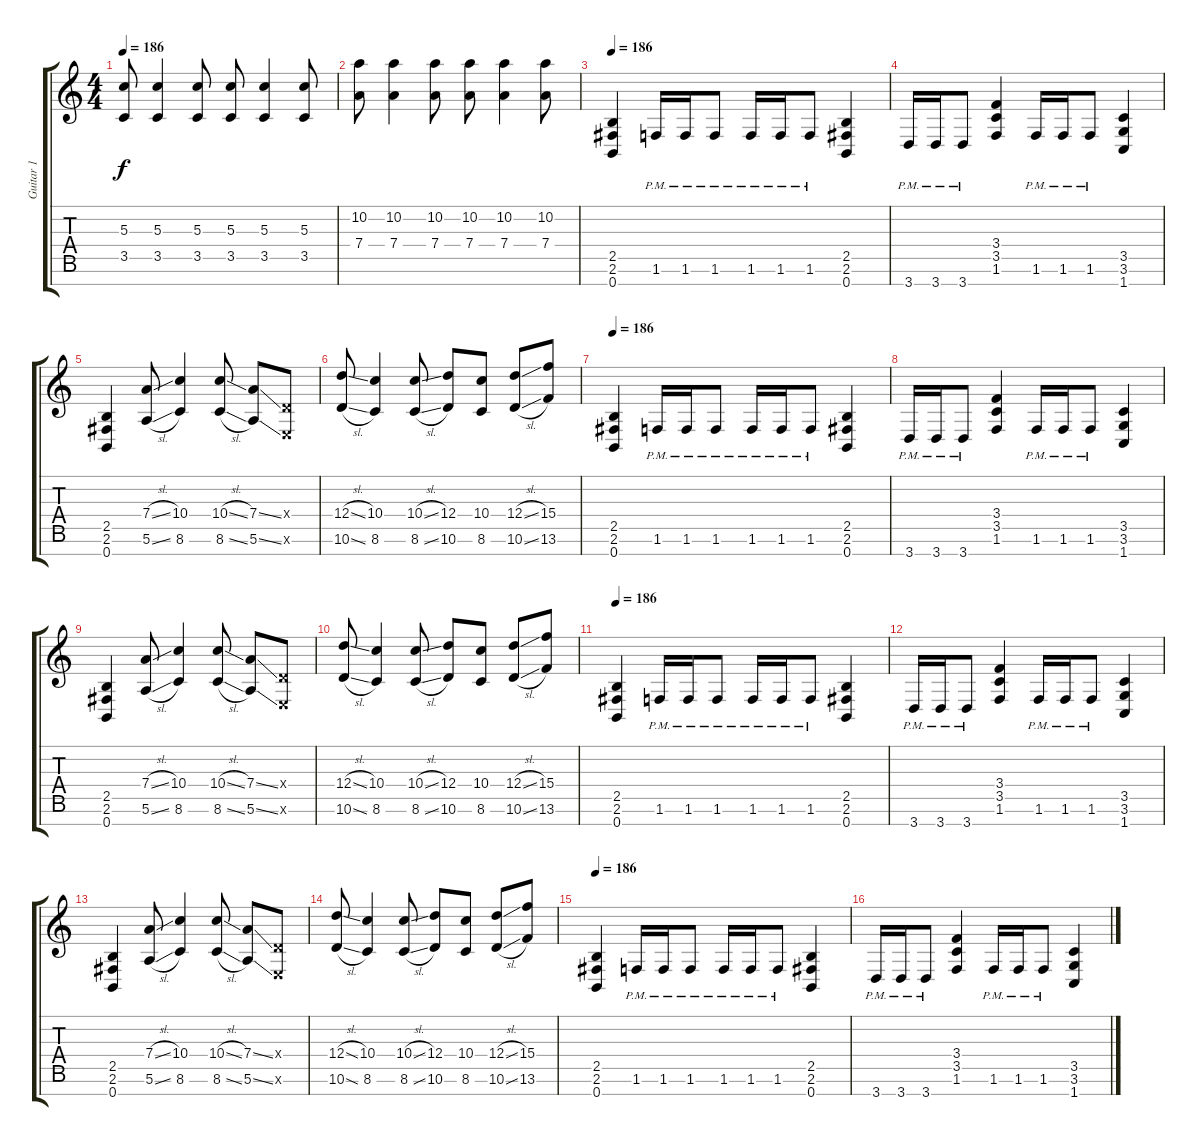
\track ("Guitar 1" "Guitar 1") {instrument distortionguitar}
\staff {score tabs}
\tuning (E4 B3 G3 D3 A2 E2 B1) {hide}
\ts (4 4)
\tempo 186
\clef g2
\ks c
(5.3 3.5).8{dy f} (5.3 3.5).4 (5.3 3.5).8 (5.3 3.5).8 (5.3 3.5).4 (5.3 3.5).8 |
(10.2 7.4).8 (10.2 7.4).4 (10.2 7.4).8 (10.2 7.4).8 (10.2 7.4).4 (10.2 7.4).8 |
\tempo 186
(2.5 2.6 0.7).4 1.6{pm}.16 1.6{pm}.16 1.6{pm}.8 1.6{pm}.16 1.6{pm}.16 1.6{pm}.8 (2.5 2.6 0.7).4 |
3.7{pm}.16 3.7{pm}.16 3.7{pm}.8 (3.4 3.5 1.6).4 1.6{pm}.16 1.6{pm}.16 1.6{pm}.8 (3.5 3.6 1.7).4 |
(2.5 2.6 0.7).4 (7.4{sl} 5.6{sl}).8 (10.4 8.6).4 (10.4{sl} 8.6{sl}).8 (7.4{ss} 5.6{ss}).8 (0.4{x} 0.6{x}).8 |
(12.4{sl} 10.6{sl}).8 (10.4 8.6).4 (10.4{sl} 8.6{sl}).8 (12.4 10.6).8 (10.4 8.6).8 (12.4{sl} 10.6{sl}).8 (15.4 13.6).8 |
\tempo 186
(2.5 2.6 0.7).4 1.6{pm}.16 1.6{pm}.16 1.6{pm}.8 1.6{pm}.16 1.6{pm}.16 1.6{pm}.8 (2.5 2.6 0.7).4 |
3.7{pm}.16 3.7{pm}.16 3.7{pm}.8 (3.4 3.5 1.6).4 1.6{pm}.16 1.6{pm}.16 1.6{pm}.8 (3.5 3.6 1.7).4 |
(2.5 2.6 0.7).4 (7.4{sl} 5.6{sl}).8 (10.4 8.6).4 (10.4{sl} 8.6{sl}).8 (7.4{ss} 5.6{ss}).8 (0.4{x} 0.6{x}).8 |
(12.4{sl} 10.6{sl}).8 (10.4 8.6).4 (10.4{sl} 8.6{sl}).8 (12.4 10.6).8 (10.4 8.6).8 (12.4{sl} 10.6{sl}).8 (15.4 13.6).8 |
\tempo 186
(2.5 2.6 0.7).4 1.6{pm}.16 1.6{pm}.16 1.6{pm}.8 1.6{pm}.16 1.6{pm}.16 1.6{pm}.8 (2.5 2.6 0.7).4 |
3.7{pm}.16 3.7{pm}.16 3.7{pm}.8 (3.4 3.5 1.6).4 1.6{pm}.16 1.6{pm}.16 1.6{pm}.8 (3.5 3.6 1.7).4 |
(2.5 2.6 0.7).4 (7.4{sl} 5.6{sl}).8 (10.4 8.6).4 (10.4{sl} 8.6{sl}).8 (7.4{ss} 5.6{ss}).8 (0.4{x} 0.6{x}).8 |
(12.4{sl} 10.6{sl}).8 (10.4 8.6).4 (10.4{sl} 8.6{sl}).8 (12.4 10.6).8 (10.4 8.6).8 (12.4{sl} 10.6{sl}).8 (15.4 13.6).8 |
\tempo 186
(2.5 2.6 0.7).4 1.6{pm}.16 1.6{pm}.16 1.6{pm}.8 1.6{pm}.16 1.6{pm}.16 1.6{pm}.8 (2.5 2.6 0.7).4 |
3.7{pm}.16 3.7{pm}.16 3.7{pm}.8 (3.4 3.5 1.6).4 1.6{pm}.16 1.6{pm}.16 1.6{pm}.8 (3.5 3.6 1.7).4
